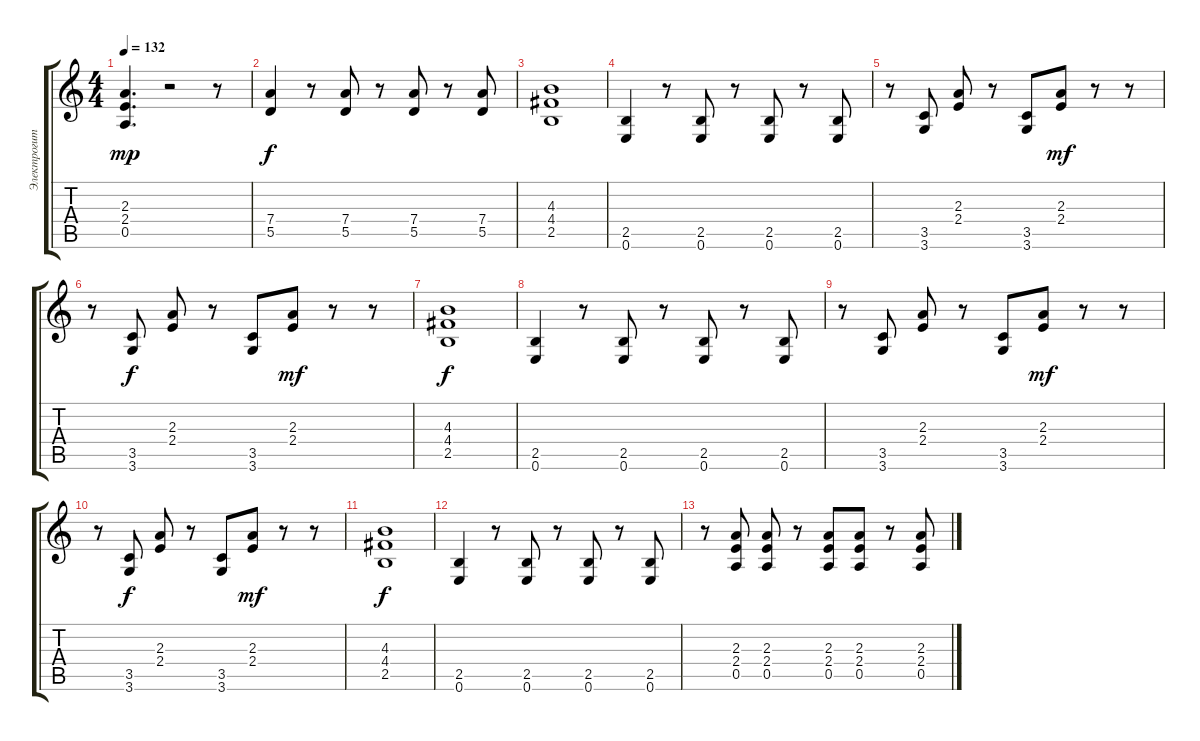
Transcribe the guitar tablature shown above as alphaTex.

\track ("Электрогитара" "Электрогит") {instrument distortionguitar}
\staff {score tabs}
\tuning (E4 B3 G3 D3 A2 E2) {hide}
\ts (4 4)
\tempo 132
\clef g2
\ks c
(2.3 2.4 0.5).4{d dy mp} r.2 r.8 |
(7.4 5.5).4{dy f} r.8 (7.4 5.5).8 r.8 (7.4 5.5).8 r.8 (7.4 5.5).8 |
(4.3 4.4 2.5).1 |
(2.5 0.6).4 r.8 (2.5 0.6).8 r.8 (2.5 0.6).8 r.8 (2.5 0.6).8 |
r.8 (3.5 3.6).8 (2.3 2.4).8 r.8 (3.5 3.6).8 (2.3 2.4).8{dy mf} r.8 r.8 |
r.8 (3.5 3.6).8{dy f} (2.3 2.4).8 r.8 (3.5 3.6).8 (2.3 2.4).8{dy mf} r.8 r.8 |
(4.3 4.4 2.5).1{dy f} |
(2.5 0.6).4 r.8 (2.5 0.6).8 r.8 (2.5 0.6).8 r.8 (2.5 0.6).8 |
r.8 (3.5 3.6).8 (2.3 2.4).8 r.8 (3.5 3.6).8 (2.3 2.4).8{dy mf} r.8 r.8 |
r.8 (3.5 3.6).8{dy f} (2.3 2.4).8 r.8 (3.5 3.6).8 (2.3 2.4).8{dy mf} r.8 r.8 |
(4.3 4.4 2.5).1{dy f} |
(2.5 0.6).4 r.8 (2.5 0.6).8 r.8 (2.5 0.6).8 r.8 (2.5 0.6).8 |
r.8 (2.3 2.4 0.5).8 (2.3 2.4 0.5).8 r.8 (2.3 2.4 0.5).8 (2.3 2.4 0.5).8 r.8 (2.3 2.4 0.5).8
